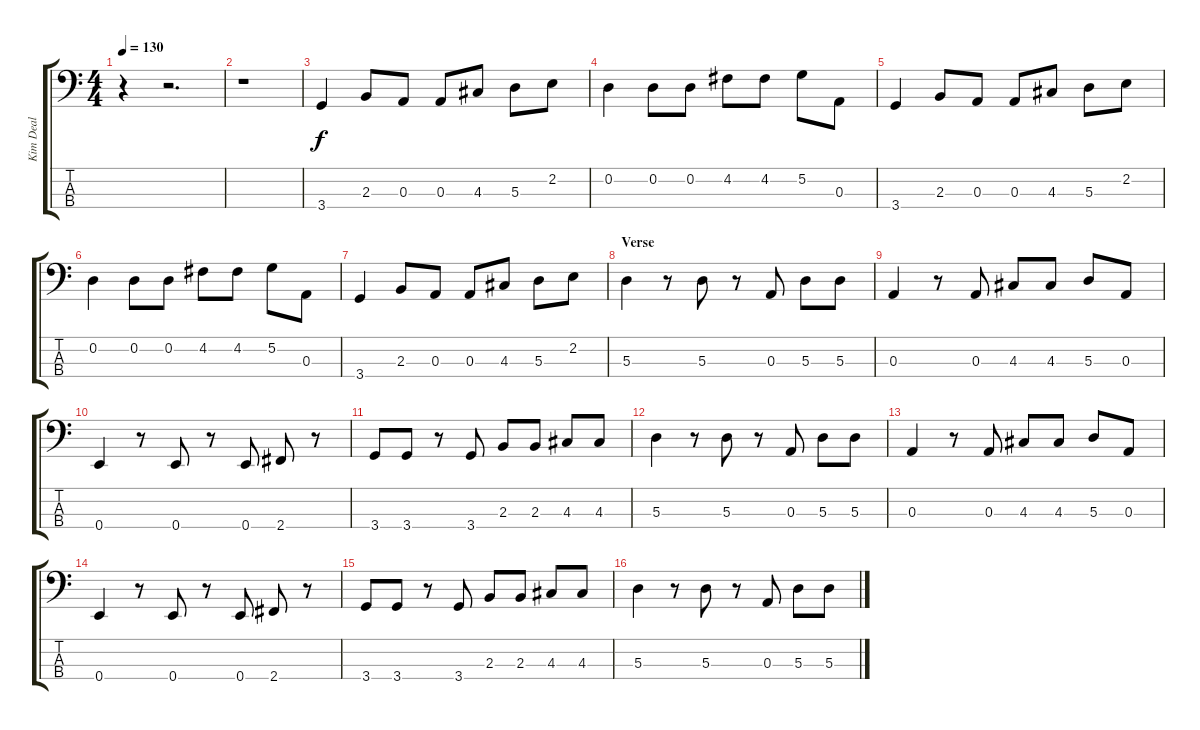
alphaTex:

\track ("Kim Deal" "Kim Deal") {instrument electricbasspick}
\staff {score tabs}
\tuning (G2 D2 A1 E1) {hide}
\ts (4 4)
\tempo 130
\clef f4
\ks c
r.4{dy f instrument electricbasspick} r.2{d} |
r.1 |
3.4.4 2.3.8 0.3.8 0.3.8 4.3.8 5.3.8 2.2.8 |
0.2.4 0.2.8 0.2.8 4.2.8 4.2.8 5.2.8 0.3.8 |
3.4.4 2.3.8 0.3.8 0.3.8 4.3.8 5.3.8 2.2.8 |
0.2.4 0.2.8 0.2.8 4.2.8 4.2.8 5.2.8 0.3.8 |
3.4.4 2.3.8 0.3.8 0.3.8 4.3.8 5.3.8 2.2.8 |
\section ("" "Verse")
5.3.4 r.8 5.3.8 r.8 0.3.8 5.3.8 5.3.8 |
0.3.4 r.8 0.3.8 4.3.8 4.3.8 5.3.8 0.3.8 |
0.4.4 r.8 0.4.8 r.8 0.4.8 2.4.8 r.8 |
3.4.8 3.4.8 r.8 3.4.8 2.3.8 2.3.8 4.3.8 4.3.8 |
5.3.4 r.8 5.3.8 r.8 0.3.8 5.3.8 5.3.8 |
0.3.4 r.8 0.3.8 4.3.8 4.3.8 5.3.8 0.3.8 |
0.4.4 r.8 0.4.8 r.8 0.4.8 2.4.8 r.8 |
3.4.8 3.4.8 r.8 3.4.8 2.3.8 2.3.8 4.3.8 4.3.8 |
5.3.4 r.8 5.3.8 r.8 0.3.8 5.3.8 5.3.8
